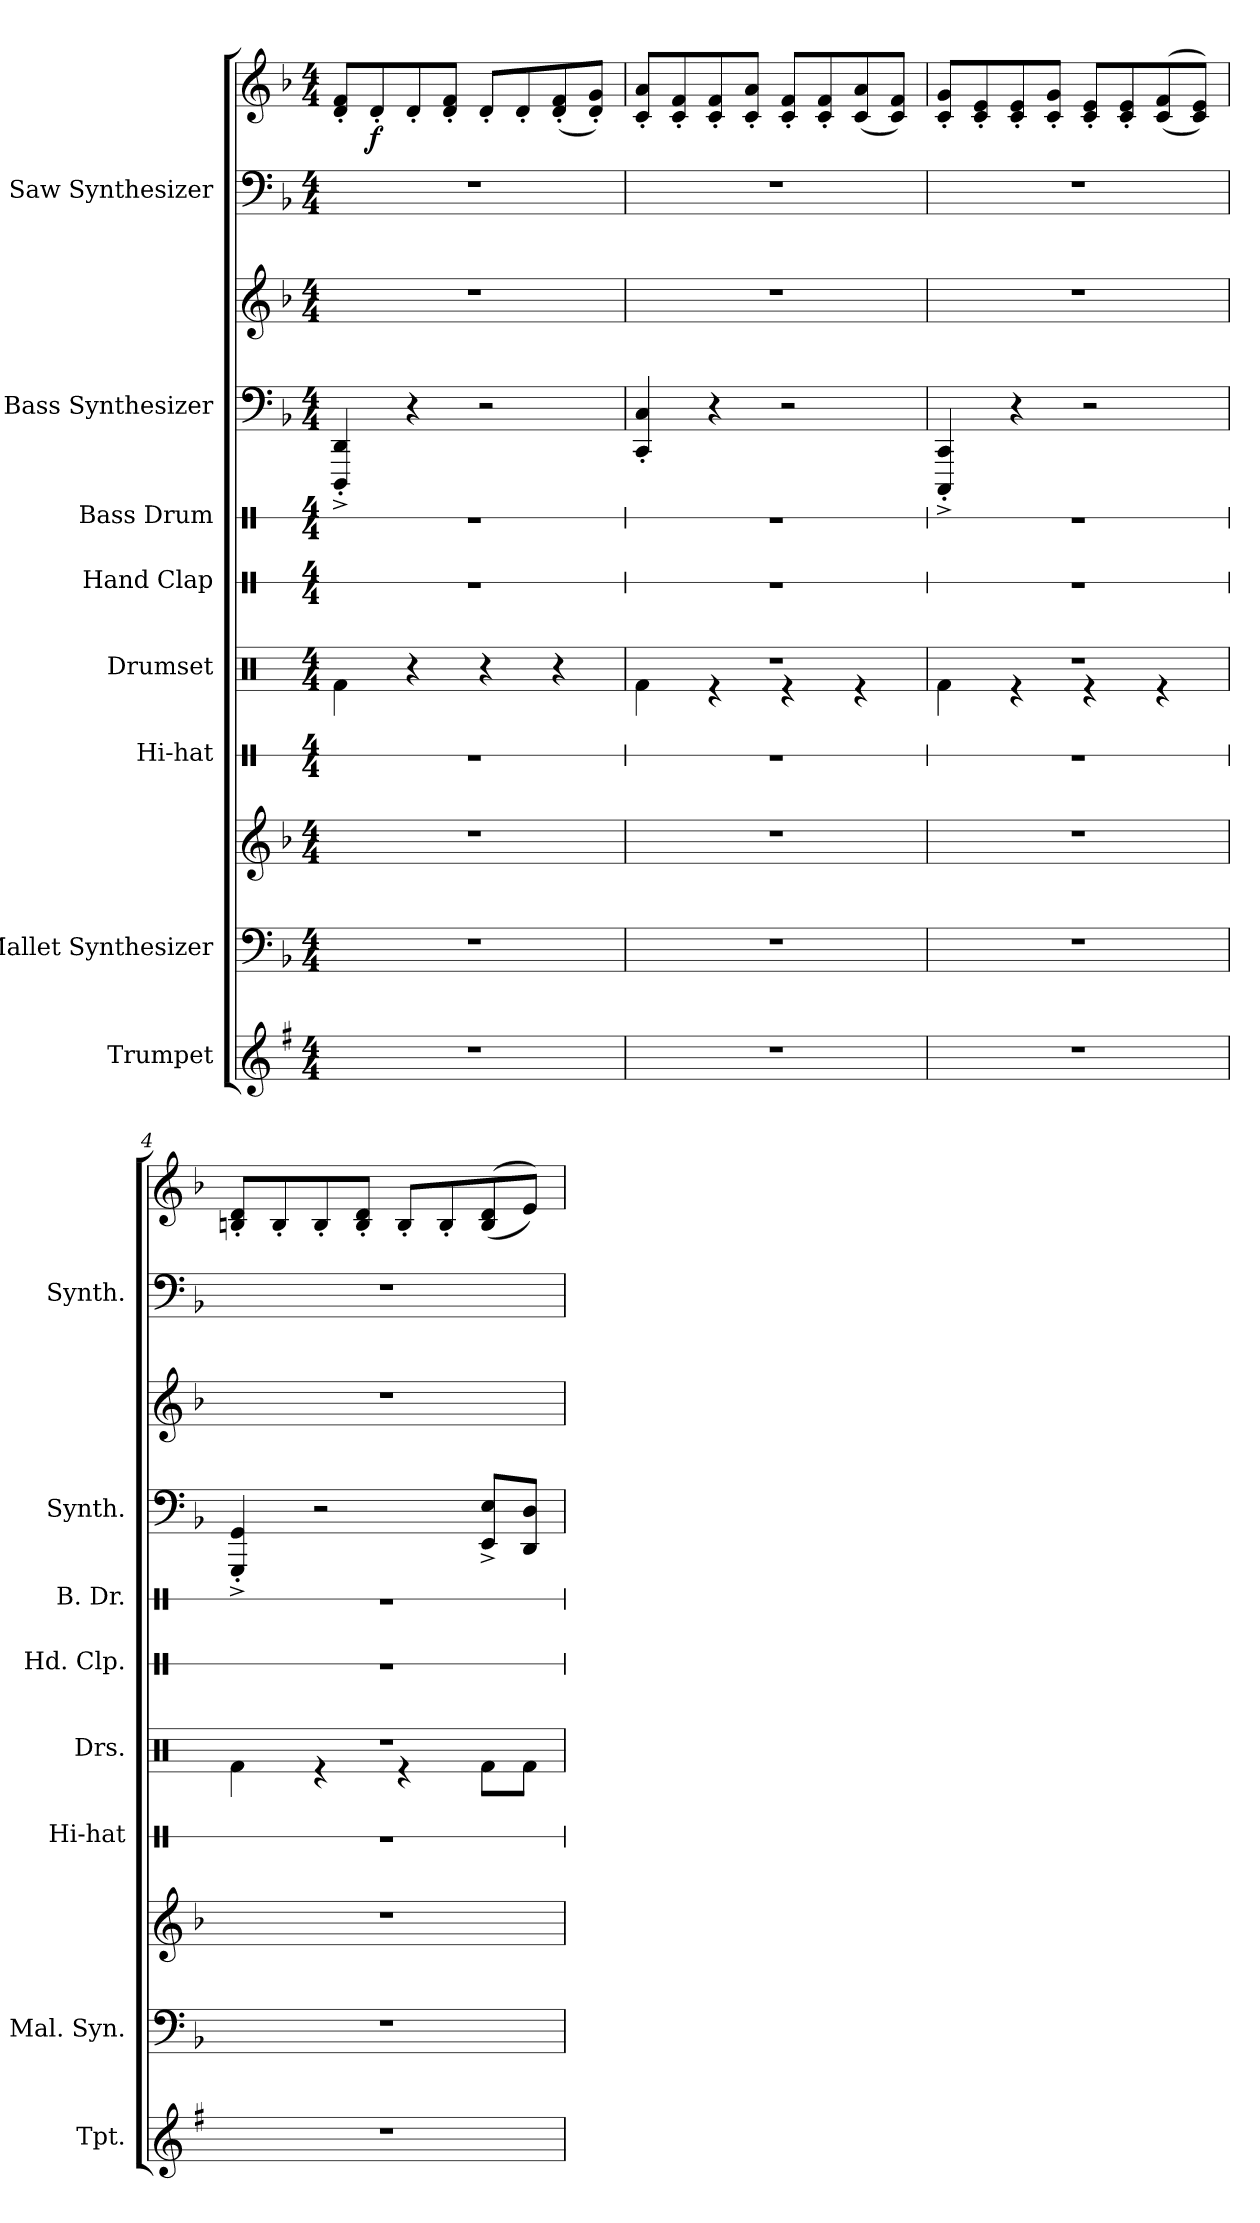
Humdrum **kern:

**kern	**kern	**kern	**kern	**kern	**kern	**kern	**kern	**kern	**kern	**kern	**dynam
*part8	*part7	*part7	*part6	*part5	*part4	*part3	*part2	*part2	*part1	*part1	*part1
*staff11	*staff10	*staff9	*staff8	*staff7	*staff6	*staff5	*staff4	*staff3	*staff2	*staff1	*staff1/2
*I"Trumpet	*I"Mallet Synthesizer	*	*I"Hi-hat	*I"Drumset	*I"Hand Clap	*I"Bass Drum	*I"Bass Synthesizer	*	*I"Saw Synthesizer	*	*
*I'Tpt.	*I'Mal. Syn.	*	*I'Hi-hat	*I'Drs.	*I'Hd. Clp.	*I'B. Dr.	*I'Synth.	*	*I'Synth.	*	*
*	*	*	*stria1	*	*stria1	*stria1	*	*	*	*	*
*clefG2	*clefF4	*clefG2	*clefX	*clefX	*clefX	*clefX	*clefF4	*clefG2	*clefF4	*clefG2	*
*ITrd1c2	*	*	*	*	*	*	*	*	*	*	*
*k[b-]	*k[b-]	*k[b-]	*k[]	*k[]	*k[]	*k[]	*k[b-]	*k[b-]	*k[b-]	*k[b-]	*
*M4/4	*M4/4	*M4/4	*M4/4	*M4/4	*M4/4	*M4/4	*M4/4	*M4/4	*M4/4	*M4/4	*
*MM152	*MM152	*MM152	*MM152	*MM152	*MM152	*MM152	*MM152	*MM152	*MM152	*MM152	*
=1	=1	=1	=1	=1	=1	=1	=1	=1	=1	=1	=1
1r	1r	1r	1r	4Rf\	1r	1r	4DDD/^' 4DD/^'	1r	1r	8d/' 8f/'L	.
!	!	!	!	!	!	!	!	!	!	!	!LO:DY:b
.	.	.	.	.	.	.	.	.	.	8d'/	f
.	.	.	.	4r	.	.	4r	.	.	8d'/	.
.	.	.	.	.	.	.	.	.	.	8d/' 8f/'J	.
.	.	.	.	4r	.	.	2r	.	.	8d'/L	.
.	.	.	.	.	.	.	.	.	.	8d'/	.
.	.	.	.	4r	.	.	.	.	.	(>8d/' 8f/'	.
.	.	.	.	.	.	.	.	.	.	8d/' 8g/'J)	.
=2	=2	=2	=2	=2	=2	=2	=2	=2	=2	=2	=2
*	*	*	*	*^	*	*	*	*	*	*	*
1r	1r	1r	1r	1r	4Rf\	1r	1r	4CC/' 4C/'	1r	1r	8c/' 8a/'L	.
.	.	.	.	.	.	.	.	.	.	.	8c/' 8f/'	.
.	.	.	.	.	4r	.	.	4r	.	.	8c/' 8f/'	.
.	.	.	.	.	.	.	.	.	.	.	8c/' 8a/'J	.
.	.	.	.	.	4r	.	.	2r	.	.	8c/' 8f/'L	.
.	.	.	.	.	.	.	.	.	.	.	8c/' 8f/'	.
.	.	.	.	.	4r	.	.	.	.	.	(>8c/ 8a/	.
.	.	.	.	.	.	.	.	.	.	.	8c/ 8f/J)	.
=3	=3	=3	=3	=3	=3	=3	=3	=3	=3	=3	=3	=3
1r	1r	1r	1r	1r	4Rf\	1r	1r	4CCC/'^ 4CC/'^	1r	1r	8c/' 8g/'L	.
.	.	.	.	.	.	.	.	.	.	.	8c/' 8e/'	.
.	.	.	.	.	4r	.	.	4r	.	.	8c/' 8e/'	.
.	.	.	.	.	.	.	.	.	.	.	8c/' 8g/'J	.
.	.	.	.	.	4r	.	.	2r	.	.	8c/' 8e/'L	.
.	.	.	.	.	.	.	.	.	.	.	8c/' 8e/'	.
.	.	.	.	.	4r	.	.	.	.	.	(>(>8c/ 8f/	.
.	.	.	.	.	.	.	.	.	.	.	8c/ 8e/J))	.
!!LO:PB:g=z
=4	=4	=4	=4	=4	=4	=4	=4	=4	=4	=4	=4	=4
1r	1r	1r	1r	1r	4Rf\	1r	1r	4GGG/'^ 4GG/'^	1r	1r	8Bn/' 8d/'L	.
.	.	.	.	.	.	.	.	.	.	.	8B'/	.
.	.	.	.	.	4r	.	.	2r	.	.	8B'/	.
.	.	.	.	.	.	.	.	.	.	.	8B/' 8d/'J	.
.	.	.	.	.	4r	.	.	.	.	.	8B'/L	.
.	.	.	.	.	.	.	.	.	.	.	8B'/	.
.	.	.	.	.	8Rf\L	.	.	8EE/^ 8E/^L	.	.	(>(>8B/ 8d/	.
.	.	.	.	.	8Rf\J	.	.	8DD/ 8D/J	.	.	8e/J))	.
*	*	*	*	*v	*v	*	*	*	*	*	*	*
=	=	=	=	=	=	=	=	=	=	=	=
*-	*-	*-	*-	*-	*-	*-	*-	*-	*-	*-	*-
